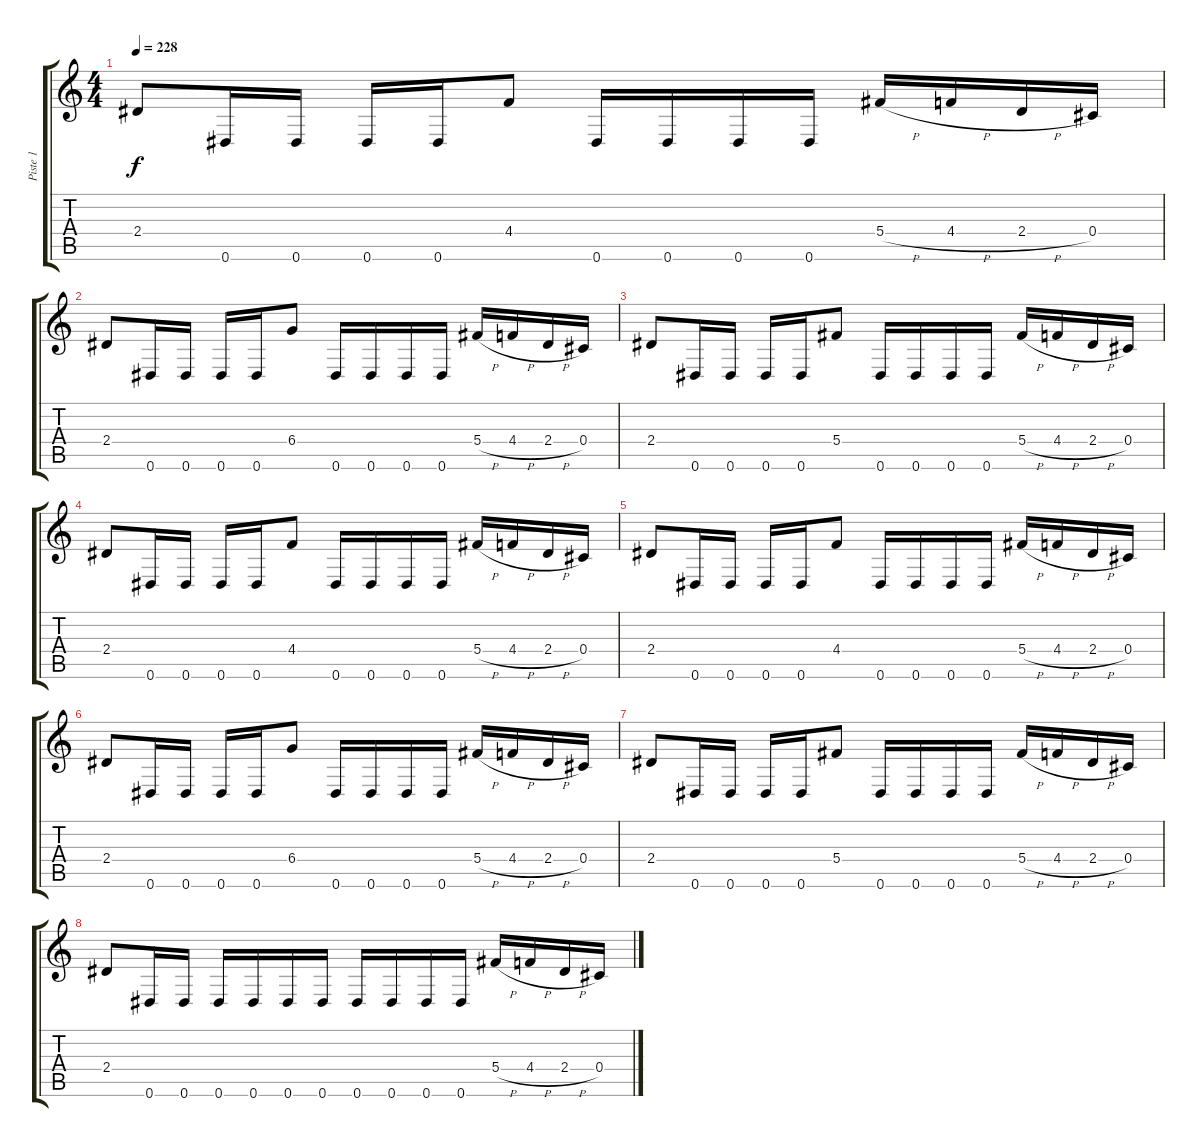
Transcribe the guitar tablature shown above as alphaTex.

\track ("Piste 1" "Piste 1") {instrument distortionguitar}
\staff {score tabs}
\tuning (Eb4 Bb3 Gb3 Db3 Ab2 Eb2) {hide}
\ts (4 4)
\tempo 228
\clef g2
\ks c
2.4.8{dy f} 0.6.16 0.6.16 0.6.16 0.6.16 4.4.8 0.6.16 0.6.16 0.6.16 0.6.16 5.4{h}.16 4.4{h}.16 2.4{h}.16 0.4.16 |
2.4.8 0.6.16 0.6.16 0.6.16 0.6.16 6.4.8 0.6.16 0.6.16 0.6.16 0.6.16 5.4{h}.16 4.4{h}.16 2.4{h}.16 0.4.16 |
2.4.8 0.6.16 0.6.16 0.6.16 0.6.16 5.4.8 0.6.16 0.6.16 0.6.16 0.6.16 5.4{h}.16 4.4{h}.16 2.4{h}.16 0.4.16 |
2.4.8 0.6.16 0.6.16 0.6.16 0.6.16 4.4.8 0.6.16 0.6.16 0.6.16 0.6.16 5.4{h}.16 4.4{h}.16 2.4{h}.16 0.4.16 |
2.4.8 0.6.16 0.6.16 0.6.16 0.6.16 4.4.8 0.6.16 0.6.16 0.6.16 0.6.16 5.4{h}.16 4.4{h}.16 2.4{h}.16 0.4.16 |
2.4.8 0.6.16 0.6.16 0.6.16 0.6.16 6.4.8 0.6.16 0.6.16 0.6.16 0.6.16 5.4{h}.16 4.4{h}.16 2.4{h}.16 0.4.16 |
2.4.8 0.6.16 0.6.16 0.6.16 0.6.16 5.4.8 0.6.16 0.6.16 0.6.16 0.6.16 5.4{h}.16 4.4{h}.16 2.4{h}.16 0.4.16 |
2.4.8 0.6.16 0.6.16 0.6.16 0.6.16 0.6.16 0.6.16 0.6.16 0.6.16 0.6.16 0.6.16 5.4{h}.16 4.4{h}.16 2.4{h}.16 0.4.16
